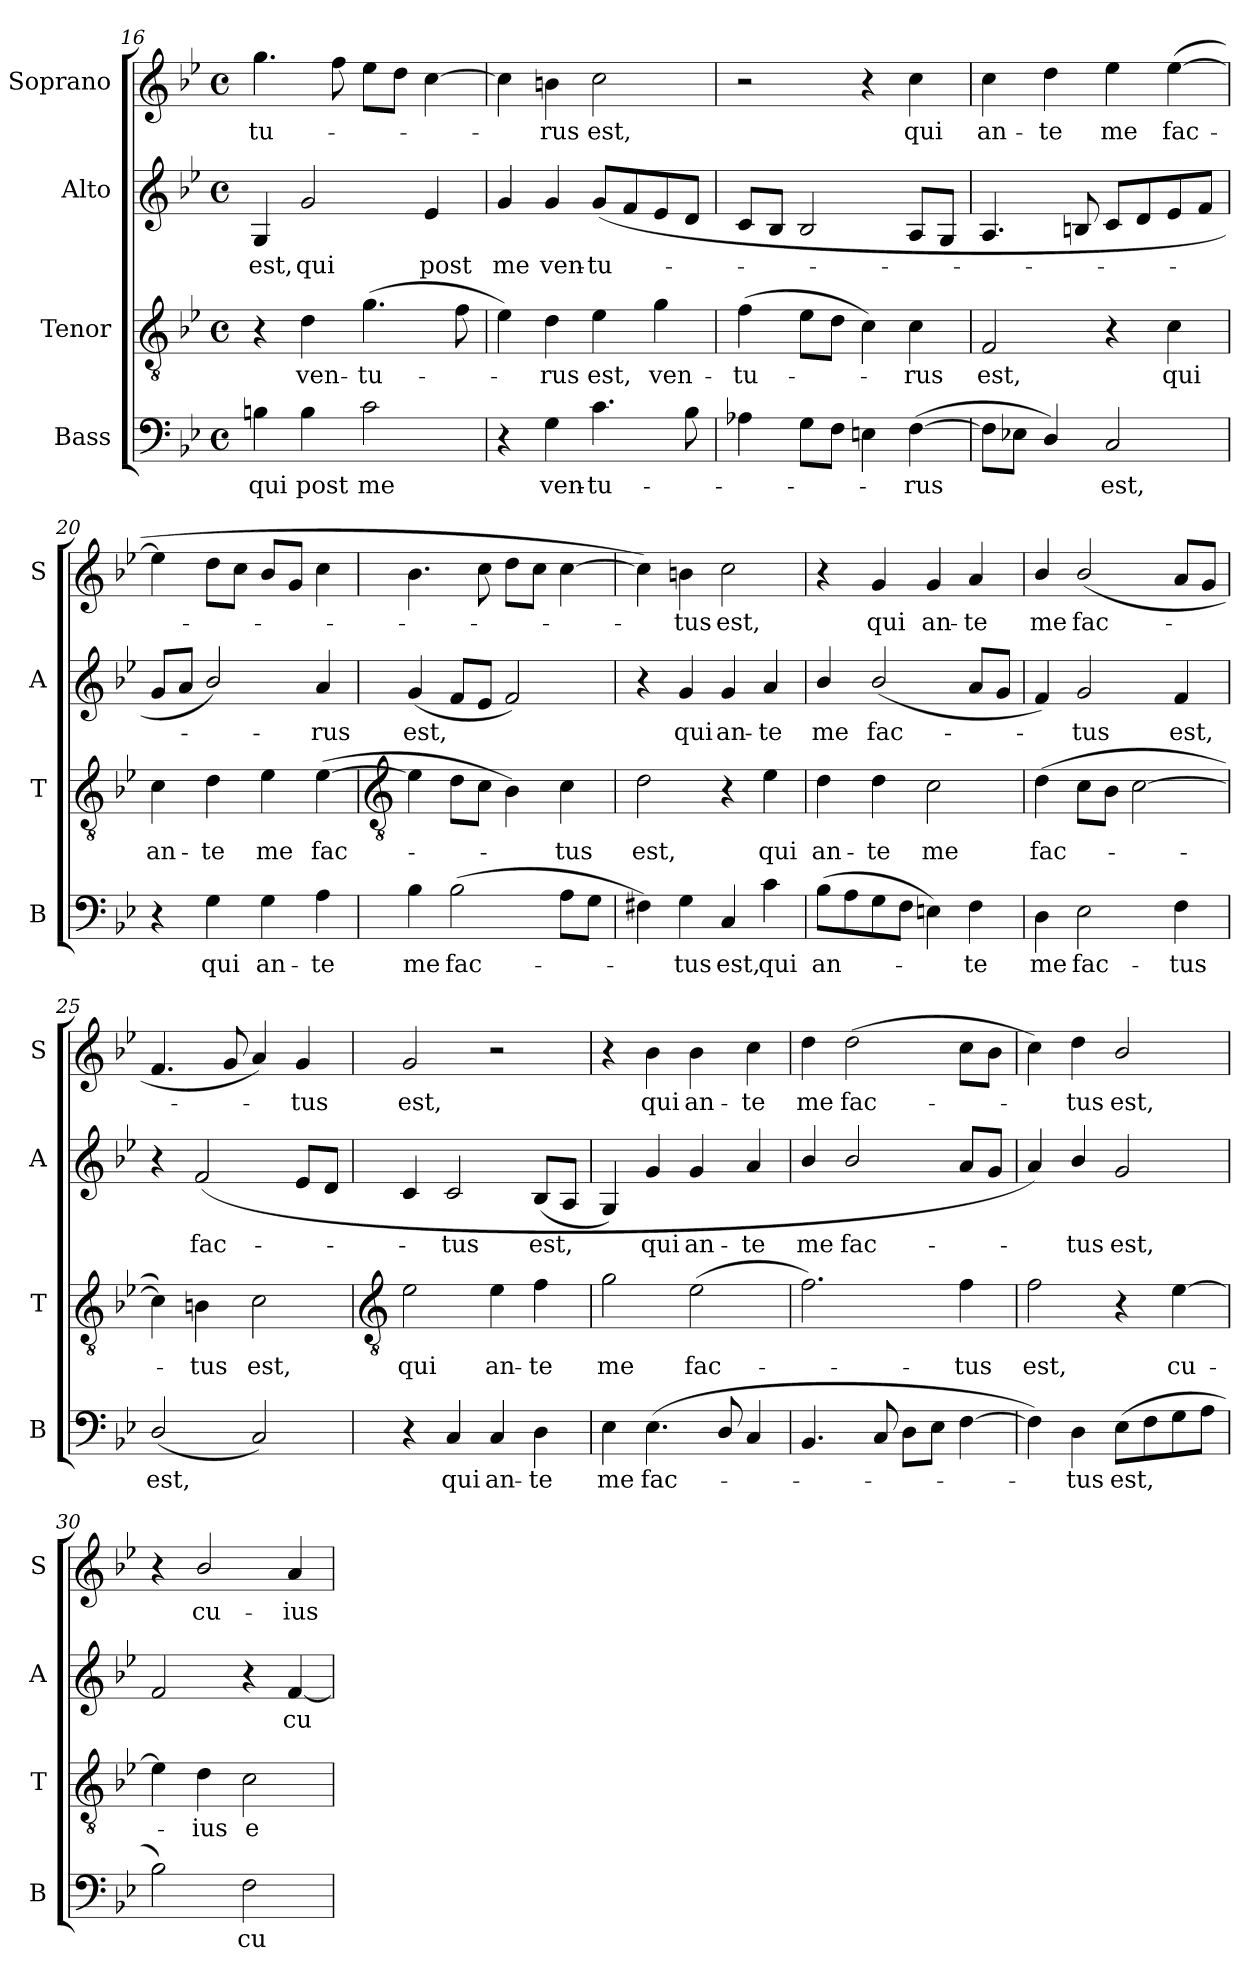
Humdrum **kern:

**kern	**text	**kern	**text	**kern	**text	**kern	**text
*part4	*part4	*part3	*part3	*part2	*part2	*part1	*part1
*staff4	*staff4	*staff3	*staff3	*staff2	*staff2	*staff1	*staff1
*I"Bass	*	*I"Tenor	*	*I"Alto	*	*I"Soprano	*
*I'B	*	*I'T	*	*I'A	*	*I'S	*
!!LO:LB:g=z
*clefF4	*	*clefGv2	*	*clefG2	*	*clefG2	*
*k[b-e-]	*	*k[b-e-]	*	*k[b-e-]	*	*k[b-e-]	*
*B-:	*	*B-:	*	*B-:	*	*B-:	*
*M4/4	*	*M4/4	*	*M4/4	*	*M4/4	*
*met(c)	*	*met(c)	*	*met(c)	*	*met(c)	*
=16	=16	=16	=16	=16	=16	=16	=16
!	!LO:LY:b	!	!	!	!LO:LY:b	!	!LO:LY:b
4Bn	qui	4r	.	4G	est,	4.gg	-tu-
!	!LO:LY:b	!	!LO:LY:b	!	!LO:LY:b	!	!
4B	post	4d	ven-	2g	qui	.	.
.	.	.	.	.	.	8ff	.
!	!LO:LY:b	!	!LO:LY:b	!	!	!	!
2c	me	(>4.g	-tu-	.	.	8ee-L	.
.	.	.	.	.	.	8ddJ	.
!	!	!	!	!	!LO:LY:b	!	!
.	.	.	.	4e-	post	[4cc	.
.	.	8f	.	.	.	.	.
=17	=17	=17	=17	=17	=17	=17	=17
!	!	!	!	!	!LO:LY:b	!	!
4r	.	4e-)	.	4g	me	4cc]	.
!	!LO:LY:b	!	!LO:LY:b	!	!LO:LY:b	!	!LO:LY:b
4G	ven-	4d	rus	4g	ven-	4bn	rus
!	!LO:LY:b	!	!LO:LY:b	!	!LO:LY:b	!	!LO:LY:b
4.c	-tu-	4e-	est,	(<8gL	-tu-	2cc	est,
.	.	.	.	8f	.	.	.
!	!	!	!LO:LY:b	!	!	!	!
.	.	4g	ven-	8e-	.	.	.
8B-	.	.	.	8dJ	.	.	.
=18	=18	=18	=18	=18	=18	=18	=18
!	!	!	!LO:LY:b	!	!	!	!
4A-X	.	(>4f	-tu-	8cL	.	2r	.
.	.	.	.	8B-J	.	.	.
8GL	.	8e-L	.	2B-	.	.	.
8FJ	.	8dJ	.	.	.	.	.
4En	.	4c)	.	.	.	4r	.
!	!LO:LY:b	!	!LO:LY:b	!	!	!	!LO:LY:b
(>[4F	rus	4c	rus	8AL	.	4cc	qui
.	.	.	.	8GJ	.	.	.
=19	=19	=19	=19	=19	=19	=19	=19
!	!	!	!LO:LY:b	!	!	!	!LO:LY:b
8FL]	.	2F	est,	4.A	.	4cc	an-
8E-XJ	.	.	.	.	.	.	.
!	!	!	!	!	!	!	!LO:LY:b
4D/)	.	.	.	.	.	4dd	-te
.	.	.	.	8Bn	.	.	.
!	!LO:LY:b	!	!	!	!	!	!LO:LY:b
2C	est,	4r	.	8cL	.	4ee-	me
.	.	.	.	8d	.	.	.
!	!	!	!LO:LY:b	!	!	!	!LO:LY:b
.	.	4c	qui	8e-	.	(>[4ee-	fac-
.	.	.	.	8fJ	.	.	.
=20	=20	=20	=20	=20	=20	=20	=20
!	!	!	!LO:LY:b	!	!	!	!
4r	.	4c	an-	8gL	.	4ee-]	.
.	.	.	.	8aJ	.	.	.
!	!LO:LY:b	!	!LO:LY:b	!	!	!	!
4G	qui	4d	-te	2b-/)	.	8ddL	.
.	.	.	.	.	.	8ccJ	.
!	!LO:LY:b	!	!LO:LY:b	!	!	!	!
4G	an-	4e-	me	.	.	8b-L	.
.	.	.	.	.	.	8gJ	.
!	!LO:LY:b	!	!LO:LY:b	!	!LO:LY:b	!	!
4A	-te	(>[4e-	fac-	4a	rus	4cc	.
!!LO:LB:g=z
=21	=21	=21	=21	=21	=21	=21	=21
*	*	*clefGv2	*	*	*	*	*
!	!LO:LY:b	!	!	!	!LO:LY:b	!	!
4B-	me	4e-]	.	(<4g	est,	4.b-	.
!	!LO:LY:b	!	!	!	!	!	!
(>2B-	fac-	8dL	.	8fL	.	.	.
.	.	8cJ	.	8e-J	.	8cc	.
.	.	4B-)	.	2f)	.	8ddL	.
.	.	.	.	.	.	8ccJ	.
!	!	!	!LO:LY:b	!	!	!	!
8AL	.	4c	tus	.	.	[4cc	.
8GJ	.	.	.	.	.	.	.
=22	=22	=22	=22	=22	=22	=22	=22
!	!	!	!LO:LY:b	!	!	!	!
4F#X)	.	2d	est,	4r	.	4cc])	.
!	!LO:LY:b	!	!	!	!LO:LY:b	!	!LO:LY:b
4G	tus	.	.	4g	qui	4bn	tus
!	!LO:LY:b	!	!	!	!LO:LY:b	!	!LO:LY:b
4C	est,	4r	.	4g	an-	2cc	est,
!	!LO:LY:b	!	!LO:LY:b	!	!LO:LY:b	!	!
4c	qui	4e-	qui	4a	-te	.	.
=23	=23	=23	=23	=23	=23	=23	=23
!	!LO:LY:b	!	!LO:LY:b	!	!LO:LY:b	!	!
(>8B-L	an-	4d	an-	4b-/	me	4r	.
8A	.	.	.	.	.	.	.
!	!	!	!LO:LY:b	!	!LO:LY:b	!	!LO:LY:b
8G	.	4d	-te	(<2b-/	fac-	4g	qui
8FJ	.	.	.	.	.	.	.
!	!	!	!LO:LY:b	!	!	!	!LO:LY:b
4En)	.	2c	me	.	.	4g	an-
!	!LO:LY:b	!	!	!	!	!	!LO:LY:b
4F	te	.	.	8aL	.	4a	-te
.	.	.	.	8gJ	.	.	.
=24	=24	=24	=24	=24	=24	=24	=24
!	!LO:LY:b	!	!LO:LY:b	!	!	!	!LO:LY:b
4D	me	(>4d	fac-	4f)	.	4b-/	me
!	!LO:LY:b	!	!	!	!LO:LY:b	!	!LO:LY:b
2E-	fac-	8cL	.	2g	tus	(<2b-/	fac-
.	.	8B-J	.	.	.	.	.
.	.	[2c	.	.	.	.	.
!	!LO:LY:b	!	!	!	!LO:LY:b	!	!
4F	-tus	.	.	4f	est,	8aL	.
.	.	.	.	.	.	8gJ	.
=25	=25	=25	=25	=25	=25	=25	=25
!	!LO:LY:b	!	!	!	!	!	!
(<2D/	est,	4c])	.	4r	.	4.f	.
!	!	!	!LO:LY:b	!	!LO:LY:b	!	!
.	.	4Bn	tus	(<2f	fac-	.	.
.	.	.	.	.	.	8g	.
!	!	!	!LO:LY:b	!	!	!	!
2C)	.	2c	est,	.	.	4a)	.
!	!	!	!	!	!	!	!LO:LY:b
.	.	.	.	8e-L	.	4g	tus
.	.	.	.	8dJ	.	.	.
!!LO:LB:g=z
=26	=26	=26	=26	=26	=26	=26	=26
*	*	*clefGv2	*	*	*	*	*
!	!	!	!LO:LY:b	!	!	!	!LO:LY:b
4r	.	2e-	qui	4c	.	2g	est,
!	!LO:LY:b	!	!	!	!LO:LY:b	!	!
4C	qui	.	.	2c	tus	.	.
!	!LO:LY:b	!	!LO:LY:b	!	!	!	!
4C	an-	4e-	an-	.	.	2r	.
!	!LO:LY:b	!	!LO:LY:b	!	!LO:LY:b	!	!
4D	-te	4f	-te	(<8B-L	est,	.	.
.	.	.	.	8AJ	.	.	.
=27	=27	=27	=27	=27	=27	=27	=27
!	!LO:LY:b	!	!LO:LY:b	!	!	!	!
4E-	me	2g	me	4G)	.	4r	.
!	!LO:LY:b	!	!	!	!LO:LY:b	!	!LO:LY:b
(>4.E-	fac-	.	.	4g	qui	4b-	qui
!	!	!	!LO:LY:b	!	!LO:LY:b	!	!LO:LY:b
.	.	(>2e-	fac-	4g	an-	4b-	an-
8D/	.	.	.	.	.	.	.
!	!	!	!	!	!LO:LY:b	!	!LO:LY:b
4C	.	.	.	4a	-te	4cc	-te
=28	=28	=28	=28	=28	=28	=28	=28
!	!	!	!	!	!LO:LY:b	!	!LO:LY:b
4.BB-	.	2.f)	.	4b-/	me	4dd	me
!	!	!	!	!	!LO:LY:b	!	!LO:LY:b
.	.	.	.	2b-/	fac-	(>2dd	fac-
8C	.	.	.	.	.	.	.
8DL	.	.	.	.	.	.	.
8E-J	.	.	.	.	.	.	.
!	!	!	!LO:LY:b	!	!	!	!
[4F	.	4f	tus	8aL	.	8ccL	.
.	.	.	.	8gJ	.	8b-J	.
=29	=29	=29	=29	=29	=29	=29	=29
!	!	!	!LO:LY:b	!	!	!	!
4F])	.	2f	est,	4a)	.	4cc)	.
!	!LO:LY:b	!	!	!	!LO:LY:b	!	!LO:LY:b
4D	tus	.	.	4b-/	tus	4dd	tus
!	!LO:LY:b	!	!	!	!LO:LY:b	!	!LO:LY:b
(>8E-L	est,	4r	.	2g	est,	2b-/	est,
8F	.	.	.	.	.	.	.
!	!	!	!LO:LY:b	!	!	!	!
8G	.	[4e-	cu-	.	.	.	.
8AJ	.	.	.	.	.	.	.
=30	=30	=30	=30	=30	=30	=30	=30
2B-)	.	4e-]	.	2f	.	4r	.
!	!	!	!LO:LY:b	!	!	!	!LO:LY:b
.	.	4d	ius	.	.	2b-/	cu-
!	!LO:LY:b	!	!LO:LY:b	!	!	!	!
2F	cu-	2c	e-	4r	.	.	.
!	!	!	!	!	!LO:LY:b	!	!LO:LY:b
.	.	.	.	[4f	cu-	4a	-ius
=	=	=	=	=	=	=	=
*-	*-	*-	*-	*-	*-	*-	*-
